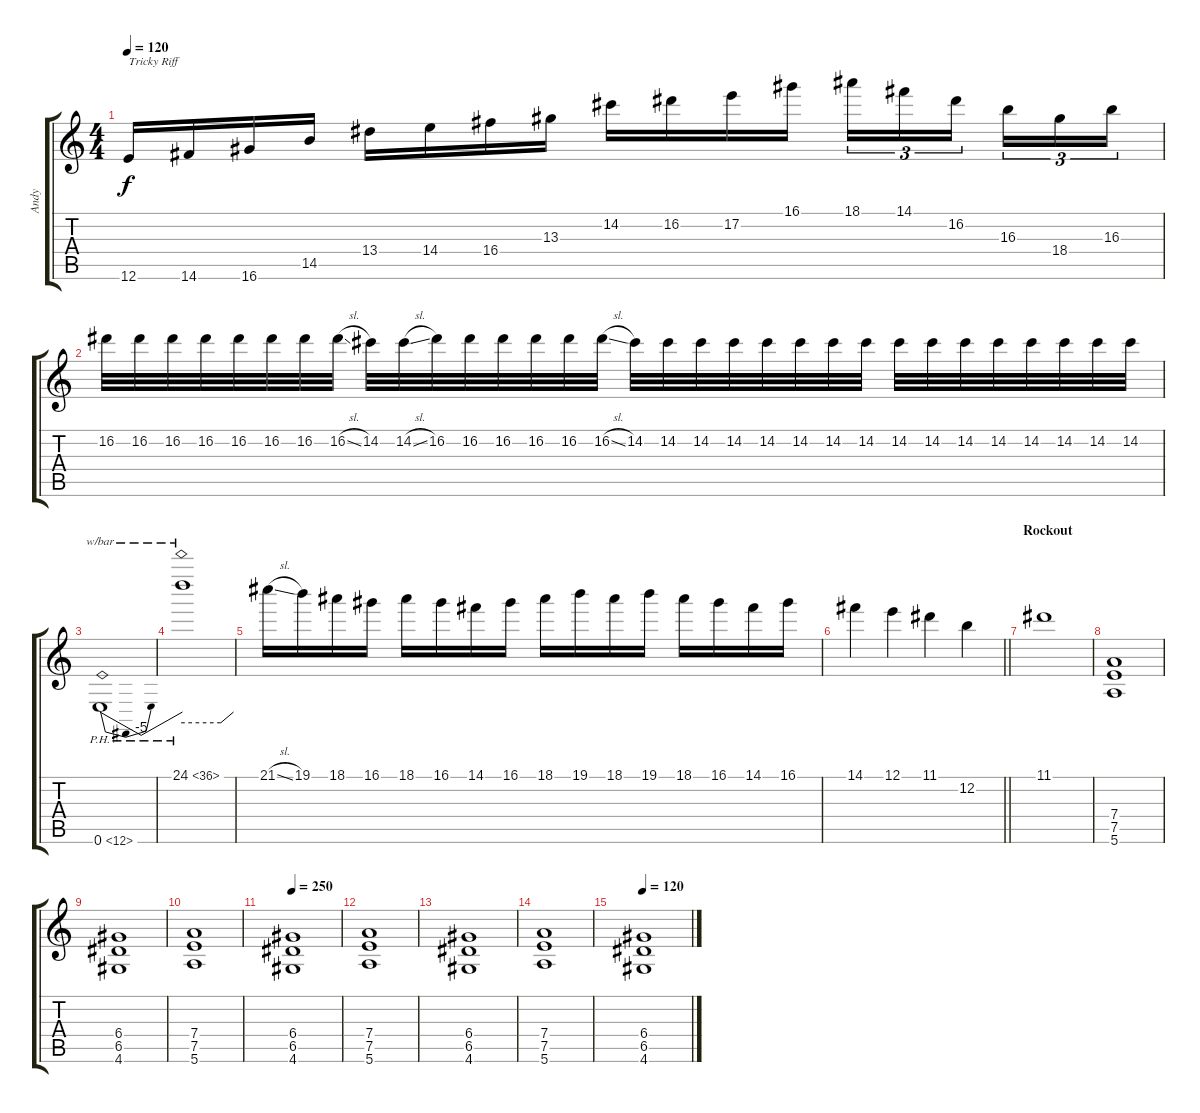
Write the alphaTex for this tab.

\track ("Andy" "Andy") {instrument distortionguitar}
\staff {score tabs}
\tuning (E4 B3 G3 D3 A2 E2) {hide}
\ts (4 4)
\tempo 120
\clef g2
\ks c
12.6.16{txt "Tricky Riff" dy f} 14.6.16 16.6.16 14.5.16 13.4.16 14.4.16 16.4.16 13.3.16 14.2.16 16.2.16 17.2.16 16.1.16 18.1.16{tu (3 2)} 14.1.16{tu (3 2)} 16.2.16{tu (3 2) beam splitsecondary} 16.3.16{tu (3 2)} 18.4.16{tu (3 2)} 16.3.16{tu (3 2)} |
16.2.32 16.2.32 16.2.32 16.2.32 16.2.32 16.2.32 16.2.32 16.2{sl}.32 14.2.32 14.2{sl}.32 16.2.32 16.2.32 16.2.32 16.2.32 16.2.32 16.2{sl}.32 14.2.32 14.2.32 14.2.32 14.2.32 14.2.32 14.2.32 14.2.32 14.2.32 14.2.32 14.2.32 14.2.32 14.2.32 14.2.32 14.2.32 14.2.32 14.2.32 |
0.6{ph 12}.1{tbe (dip default 0 0 30 -20 60 0)} |
24.1{ph 12}.1{tbe (custom default 0 -4 45 -4 60 0)} |
21.1{sl}.16 19.1.16 18.1.16 16.1.16 18.1.16 16.1.16 14.1.16 16.1.16 18.1.16 19.1.16 18.1.16 19.1.16 18.1.16 16.1.16 14.1.16 16.1.16 |
\barLineRight lightlight
14.1.4 12.1.4 11.1.4 12.2.4 |
\section ("" "Rockout")
11.1.1 |
(7.4 7.5 5.6).1 |
(6.4 6.5 4.6).1 |
(7.4 7.5 5.6).1 |
\tempo 250
(6.4 6.5 4.6).1 |
(7.4 7.5 5.6).1 |
(6.4 6.5 4.6).1 |
(7.4 7.5 5.6).1 |
\tempo 120
(6.4 6.5 4.6).1
